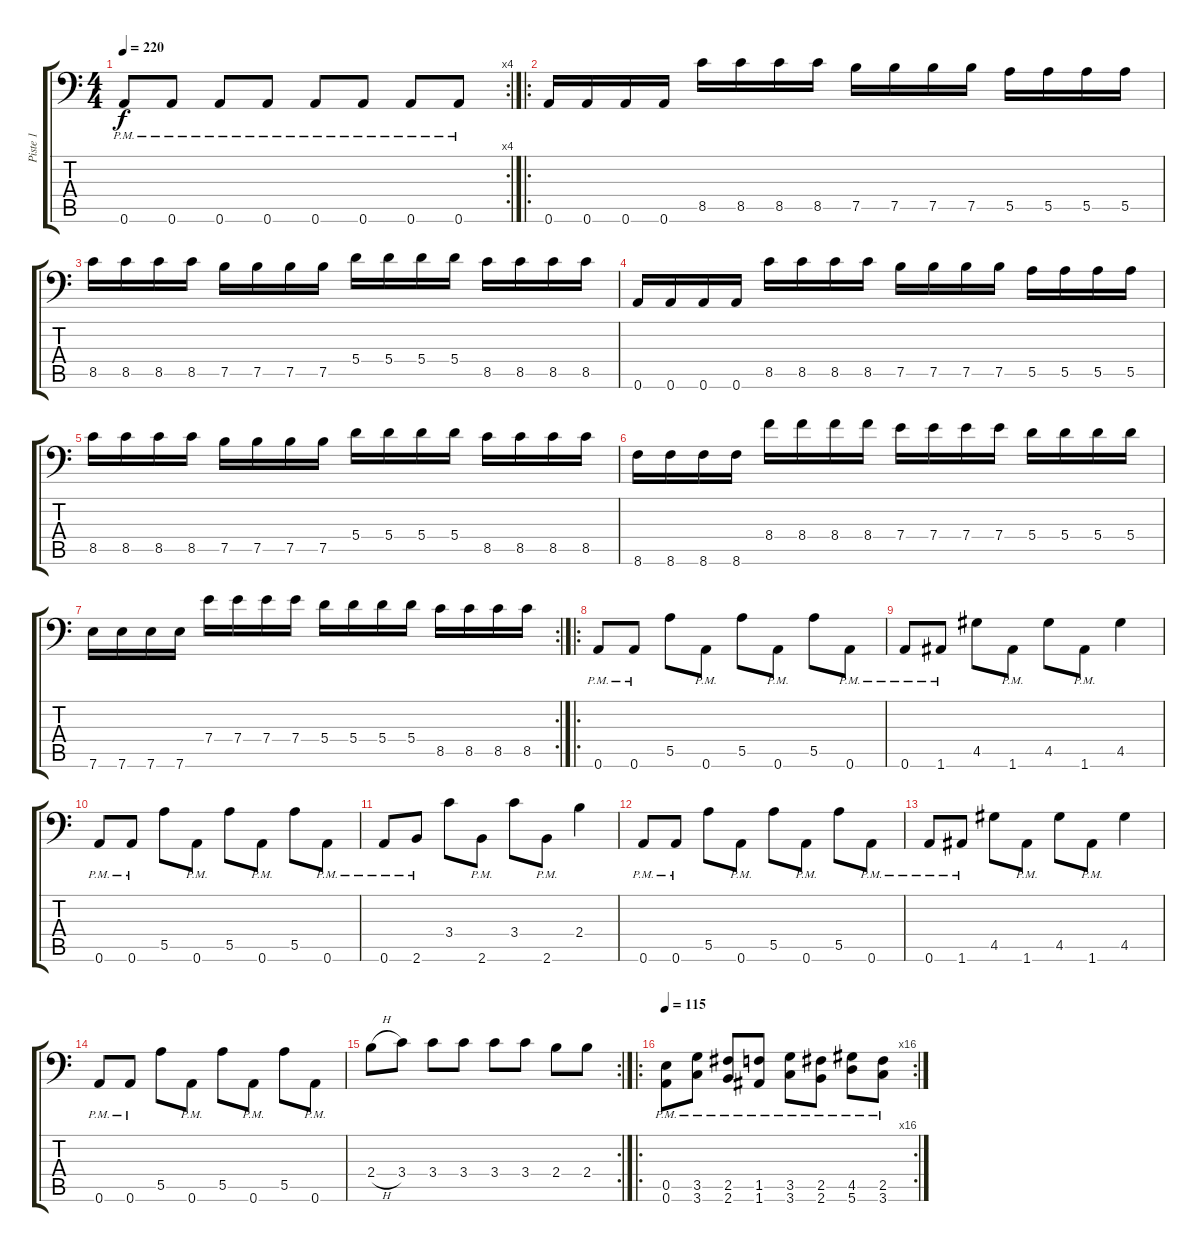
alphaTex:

\track ("Piste 1" "Piste 1") {instrument overdrivenguitar}
\staff {score tabs}
\tuning (B3 Gb3 D3 A2 E2 A1) {hide}
\rc 4
\ts (4 4)
\tempo 220
\clef f4
\ks c
0.6{pm}.8{dy f} 0.6{pm}.8 0.6{pm}.8 0.6{pm}.8 0.6{pm}.8 0.6{pm}.8 0.6{pm}.8 0.6{pm}.8 |
\ro
0.6.16 0.6.16 0.6.16 0.6.16 8.5.16 8.5.16 8.5.16 8.5.16 7.5.16 7.5.16 7.5.16 7.5.16 5.5.16 5.5.16 5.5.16 5.5.16 |
8.5.16 8.5.16 8.5.16 8.5.16 7.5.16 7.5.16 7.5.16 7.5.16 5.4.16 5.4.16 5.4.16 5.4.16 8.5.16 8.5.16 8.5.16 8.5.16 |
0.6.16 0.6.16 0.6.16 0.6.16 8.5.16 8.5.16 8.5.16 8.5.16 7.5.16 7.5.16 7.5.16 7.5.16 5.5.16 5.5.16 5.5.16 5.5.16 |
8.5.16 8.5.16 8.5.16 8.5.16 7.5.16 7.5.16 7.5.16 7.5.16 5.4.16 5.4.16 5.4.16 5.4.16 8.5.16 8.5.16 8.5.16 8.5.16 |
8.6.16 8.6.16 8.6.16 8.6.16 8.4.16 8.4.16 8.4.16 8.4.16 7.4.16 7.4.16 7.4.16 7.4.16 5.4.16 5.4.16 5.4.16 5.4.16 |
\rc 2
7.6.16 7.6.16 7.6.16 7.6.16 7.4.16 7.4.16 7.4.16 7.4.16 5.4.16 5.4.16 5.4.16 5.4.16 8.5.16 8.5.16 8.5.16 8.5.16 |
\ro
0.6{pm}.8 0.6{pm}.8 5.5.8 0.6{pm}.8 5.5.8 0.6{pm}.8 5.5.8 0.6{pm}.8 |
0.6{pm}.8 1.6{pm}.8 4.5.8 1.6{pm}.8 4.5.8 1.6{pm}.8 4.5.4 |
0.6{pm}.8 0.6{pm}.8 5.5.8 0.6{pm}.8 5.5.8 0.6{pm}.8 5.5.8 0.6{pm}.8 |
0.6{pm}.8 2.6{pm}.8 3.4.8 2.6{pm}.8 3.4.8 2.6{pm}.8 2.4.4 |
0.6{pm}.8 0.6{pm}.8 5.5.8 0.6{pm}.8 5.5.8 0.6{pm}.8 5.5.8 0.6{pm}.8 |
0.6{pm}.8 1.6{pm}.8 4.5.8 1.6{pm}.8 4.5.8 1.6{pm}.8 4.5.4 |
0.6{pm}.8 0.6{pm}.8 5.5.8 0.6{pm}.8 5.5.8 0.6{pm}.8 5.5.8 0.6{pm}.8 |
\rc 2
2.4{h}.8 3.4.8 3.4.8 3.4.8 3.4.8 3.4.8 2.4.8 2.4.8 |
\ro
\rc 16
\tempo 115
(0.5{pm} 0.6{pm}).8 (3.5{pm} 3.6{pm}).8 (2.5{pm} 2.6{pm}).8 (1.5{pm} 1.6{pm}).8 (3.5{pm} 3.6{pm}).8 (2.5{pm} 2.6{pm}).8 (4.5{pm} 5.6{pm}).8 (2.5{pm} 3.6{pm}).8
